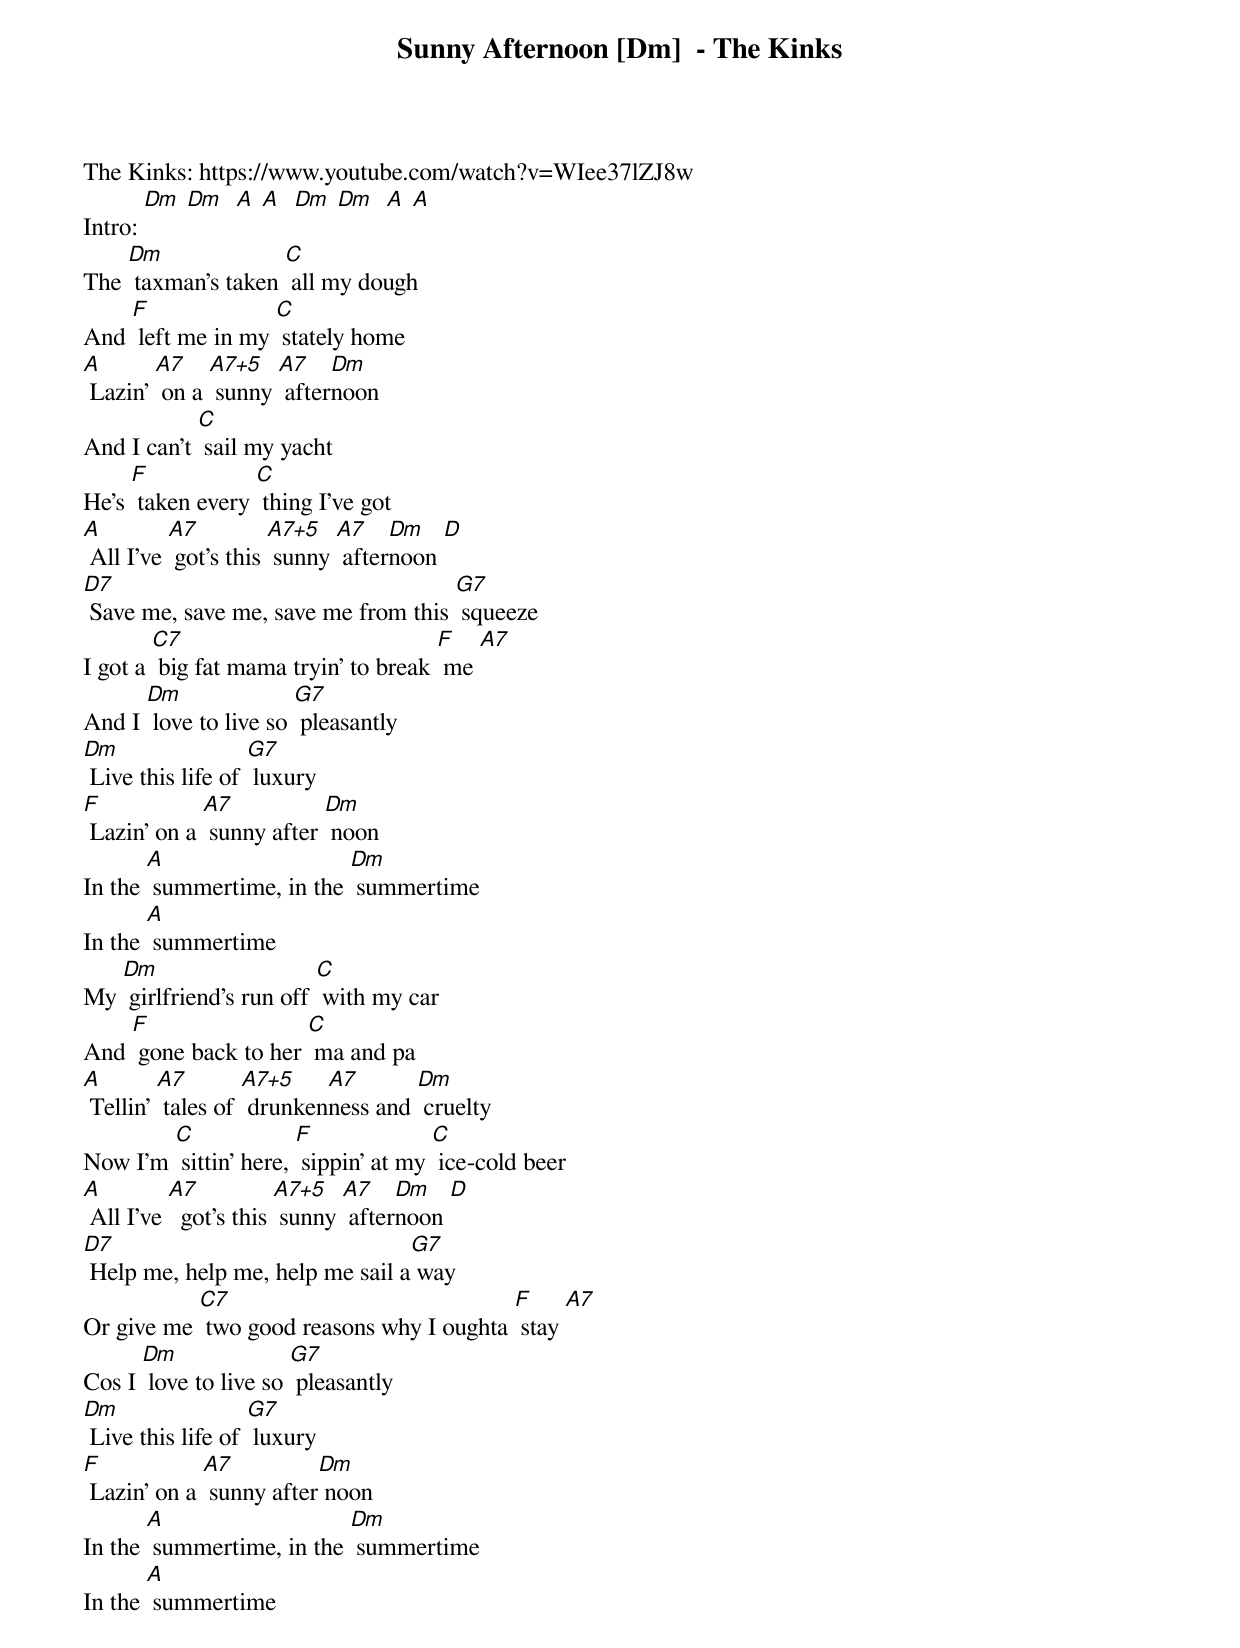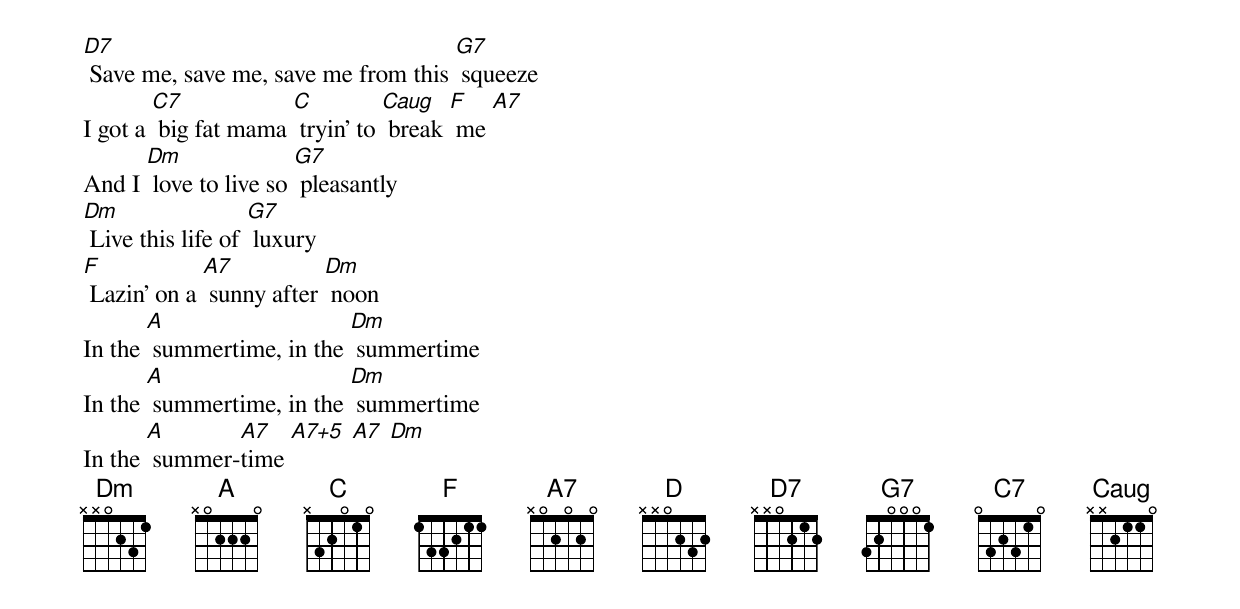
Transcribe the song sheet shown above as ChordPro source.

{t: Sunny Afternoon [Dm]  - The Kinks }
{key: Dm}
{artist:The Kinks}
The Kinks: https://www.youtube.com/watch?v=WIee37lZJ8w
{c: }
Intro: [Dm] [Dm]  [A] [A]  [Dm] [Dm]  [A] [A]
{c: }
The [Dm] taxman’s taken [C] all my dough
And [F] left me in my [C] stately home
[A] Lazin’ [A7] on a [A7+5] sunny [A7] after[Dm]noon
And I can’t [C] sail my yacht
He’s [F] taken every [C] thing I’ve got
[A] All I’ve [A7] got’s this [A7+5] sunny [A7] after[Dm]noon [D]
{c: }
[D7] Save me, save me, save me from this [G7] squeeze
I got a [C7] big fat mama tryin’ to break [F] me [A7]
And I [Dm] love to live so [G7] pleasantly
[Dm] Live this life of [G7] luxury
[F] Lazin’ on a [A7] sunny after [Dm] noon
In the [A] summertime, in the [Dm] summertime
In the [A] summertime
{c: }
My [Dm] girlfriend’s run off [C] with my car
And [F] gone back to her [C] ma and pa
[A] Tellin’ [A7] tales of [A7+5] drunken[A7]ness and [Dm] cruelty
Now I’m [C] sittin’ here, [F] sippin’ at my [C] ice-cold beer
[A] All I’ve [A7]  got’s this [A7+5] sunny [A7] after[Dm]noon [D]
{c: }
[D7] Help me, help me, help me sail a[G7] way
Or give me [C7] two good reasons why I oughta [F] stay [A7]
Cos I [Dm] love to live so [G7] pleasantly
[Dm] Live this life of [G7] luxury
[F] Lazin’ on a [A7] sunny after[Dm] noon
In the [A] summertime, in the [Dm] summertime
In the [A] summertime
{c: }
[D7] Save me, save me, save me from this [G7] squeeze
I got a [C7] big fat mama [C] tryin’ to [Caug] break [F] me [A7]
And I [Dm] love to live so [G7] pleasantly
[Dm] Live this life of [G7] luxury
[F] Lazin’ on a [A7] sunny after [Dm] noon
{c: }
In the [A] summertime, in the [Dm] summertime
In the [A] summertime, in the [Dm] summertime
In the [A] summer-[A7]time [A7+5] [A7] [Dm]
